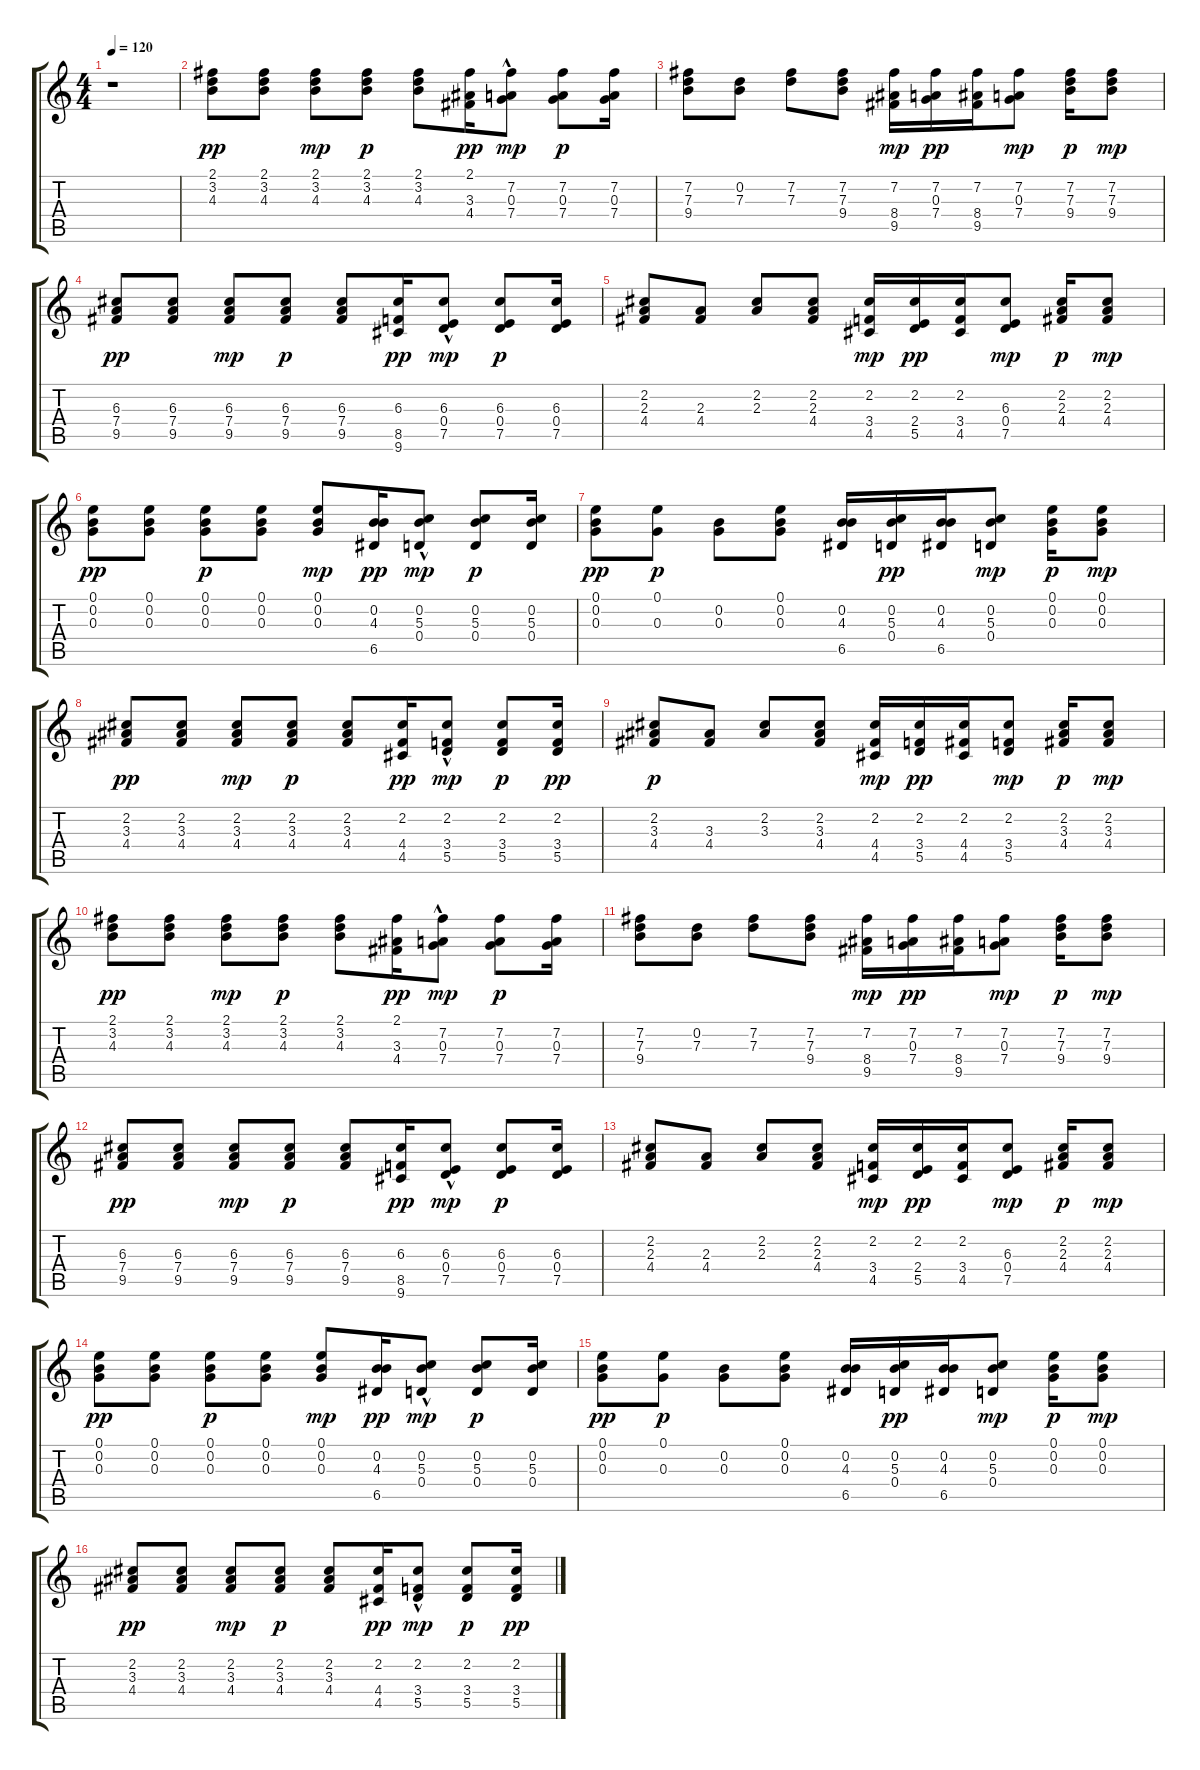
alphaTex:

\track "" {instrument acousticguitarsteel}
\staff {score tabs}
\tuning (E4 B3 G3 D3 A2 E2) {hide}
\ts (4 4)
\tempo 120
\clef g2
\ks c
r.1{dy pp} |
(2.1 3.2 4.3).8 (2.1 3.2 4.3).8 (2.1 3.2 4.3).8{dy mp} (2.1 3.2 4.3).8{dy p} (2.1 3.2 4.3).8 (2.1 3.3 4.4).16{dy pp} (7.2 0.3{hac} 7.4{hac}).8{dy mp} (7.2 0.3 7.4).8{dy p} (7.2 0.3 7.4).16 |
(7.2 7.3 9.4).8 (0.2 7.3).8 (7.2 7.3).8 (7.2 7.3 9.4).8 (7.2 8.4 9.5).16{dy mp} (7.2 0.3 7.4).16{dy pp} (7.2 8.4 9.5).16 (7.2 0.3 7.4).8{dy mp} (7.2 7.3 9.4).16{dy p} (7.2 7.3 9.4).8{dy mp} |
(6.3 7.4 9.5).8{dy pp} (6.3 7.4 9.5).8 (6.3 7.4 9.5).8{dy mp} (6.3 7.4 9.5).8{dy p} (6.3 7.4 9.5).8 (6.3 8.5 9.6).16{dy pp} (6.3 0.4{hac} 7.5{hac}).8{dy mp} (6.3 0.4 7.5).8{dy p} (6.3 0.4 7.5).16 |
(2.2 2.3 4.4).8 (2.3 4.4).8 (2.2 2.3).8 (2.2 2.3 4.4).8 (2.2 3.4 4.5).16{dy mp} (2.2 2.4 5.5).16{dy pp} (2.2 3.4 4.5).16 (6.3 0.4 7.5).8{dy mp} (2.2 2.3 4.4).16{dy p} (2.2 2.3 4.4).8{dy mp} |
(0.1 0.2 0.3).8{dy pp} (0.1 0.2 0.3).8 (0.1 0.2 0.3).8{dy p} (0.1 0.2 0.3).8 (0.1 0.2 0.3).8{dy mp} (0.2 4.3 6.5).16{dy pp} (0.2 5.3{hac} 0.4{hac}).8{dy mp} (0.2 5.3 0.4).8{dy p} (0.2 5.3 0.4).16 |
(0.1 0.2 0.3).8{dy pp} (0.1 0.3).8{dy p} (0.2 0.3).8 (0.1 0.2 0.3).8 (0.2 4.3 6.5).16 (0.2 5.3 0.4).16{dy pp} (0.2 4.3 6.5).16 (0.2 5.3 0.4).8{dy mp} (0.1 0.2 0.3).16{dy p} (0.1 0.2 0.3).8{dy mp} |
(2.2 3.3 4.4).8{dy pp} (2.2 3.3 4.4).8 (2.2 3.3 4.4).8{dy mp} (2.2 3.3 4.4).8{dy p} (2.2 3.3 4.4).8 (2.2 4.4 4.5).16{dy pp} (2.2 3.4{hac} 5.5{hac}).8{dy mp} (2.2 3.4 5.5).8{dy p} (2.2 3.4 5.5).16{dy pp} |
(2.2 3.3 4.4).8{dy p} (3.3 4.4).8 (2.2 3.3).8 (2.2 3.3 4.4).8 (2.2 4.4 4.5).16{dy mp} (2.2 3.4 5.5).16{dy pp} (2.2 4.4 4.5).16 (2.2 3.4 5.5).8{dy mp} (2.2 3.3 4.4).16{dy p} (2.2 3.3 4.4).8{dy mp} |
(2.1 3.2 4.3).8{dy pp} (2.1 3.2 4.3).8 (2.1 3.2 4.3).8{dy mp} (2.1 3.2 4.3).8{dy p} (2.1 3.2 4.3).8 (2.1 3.3 4.4).16{dy pp} (7.2 0.3{hac} 7.4{hac}).8{dy mp} (7.2 0.3 7.4).8{dy p} (7.2 0.3 7.4).16 |
(7.2 7.3 9.4).8 (0.2 7.3).8 (7.2 7.3).8 (7.2 7.3 9.4).8 (7.2 8.4 9.5).16{dy mp} (7.2 0.3 7.4).16{dy pp} (7.2 8.4 9.5).16 (7.2 0.3 7.4).8{dy mp} (7.2 7.3 9.4).16{dy p} (7.2 7.3 9.4).8{dy mp} |
(6.3 7.4 9.5).8{dy pp} (6.3 7.4 9.5).8 (6.3 7.4 9.5).8{dy mp} (6.3 7.4 9.5).8{dy p} (6.3 7.4 9.5).8 (6.3 8.5 9.6).16{dy pp} (6.3 0.4{hac} 7.5{hac}).8{dy mp} (6.3 0.4 7.5).8{dy p} (6.3 0.4 7.5).16 |
(2.2 2.3 4.4).8 (2.3 4.4).8 (2.2 2.3).8 (2.2 2.3 4.4).8 (2.2 3.4 4.5).16{dy mp} (2.2 2.4 5.5).16{dy pp} (2.2 3.4 4.5).16 (6.3 0.4 7.5).8{dy mp} (2.2 2.3 4.4).16{dy p} (2.2 2.3 4.4).8{dy mp} |
(0.1 0.2 0.3).8{dy pp} (0.1 0.2 0.3).8 (0.1 0.2 0.3).8{dy p} (0.1 0.2 0.3).8 (0.1 0.2 0.3).8{dy mp} (0.2 4.3 6.5).16{dy pp} (0.2 5.3{hac} 0.4{hac}).8{dy mp} (0.2 5.3 0.4).8{dy p} (0.2 5.3 0.4).16 |
(0.1 0.2 0.3).8{dy pp} (0.1 0.3).8{dy p} (0.2 0.3).8 (0.1 0.2 0.3).8 (0.2 4.3 6.5).16 (0.2 5.3 0.4).16{dy pp} (0.2 4.3 6.5).16 (0.2 5.3 0.4).8{dy mp} (0.1 0.2 0.3).16{dy p} (0.1 0.2 0.3).8{dy mp} |
(2.2 3.3 4.4).8{dy pp} (2.2 3.3 4.4).8 (2.2 3.3 4.4).8{dy mp} (2.2 3.3 4.4).8{dy p} (2.2 3.3 4.4).8 (2.2 4.4 4.5).16{dy pp} (2.2 3.4{hac} 5.5{hac}).8{dy mp} (2.2 3.4 5.5).8{dy p} (2.2 3.4 5.5).16{dy pp}
